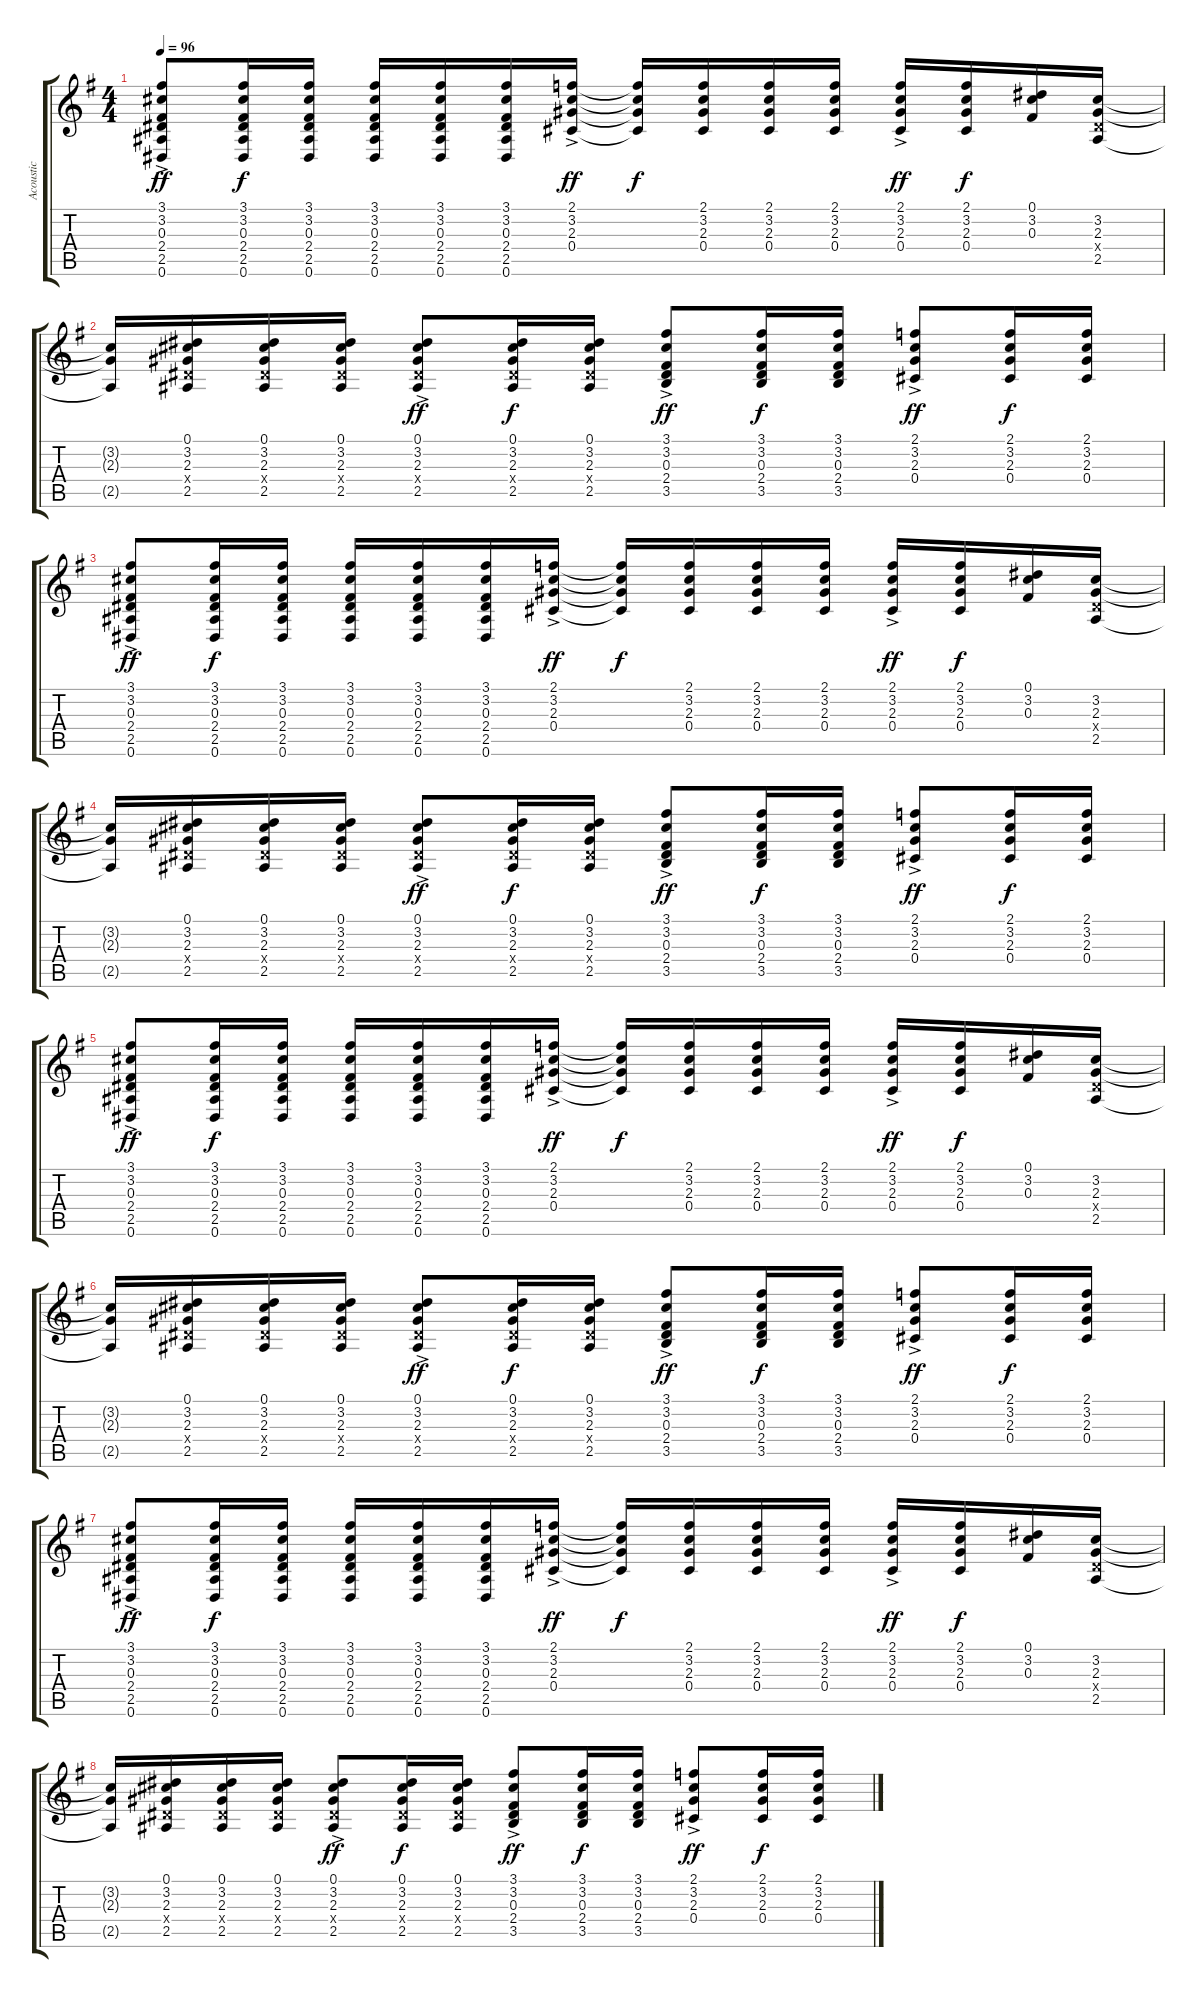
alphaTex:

\track ("Acoustic" "Acoustic") {instrument acousticguitarsteel}
\staff {score tabs}
\tuning (Eb4 Bb3 Gb3 Db3 Ab2 Eb2) {hide}
\ts (4 4)
\tempo 96
\clef g2
\ks g
(3.1{ac} 3.2{ac} 0.3{ac} 2.4{ac} 2.5{ac} 0.6{ac}).8{dy ff} (3.1 3.2 0.3 2.4 2.5 0.6).16{dy f} (3.1 3.2 0.3 2.4 2.5 0.6).16 (3.1 3.2 0.3 2.4 2.5 0.6).16 (3.1 3.2 0.3 2.4 2.5 0.6).16 (3.1 3.2 0.3 2.4 2.5 0.6).16 (2.1{ac} 3.2{ac} 2.3{ac} 0.4{ac}).16{dy ff} (2.1{t} 3.2{t} 2.3{t} 0.4{t}).16{dy f} (2.1 3.2 2.3 0.4).16 (2.1 3.2 2.3 0.4).16 (2.1 3.2 2.3 0.4).16 (2.1{ac} 3.2{ac} 2.3{ac} 0.4{ac}).16{dy ff} (2.1 3.2 2.3 0.4).16{dy f} (0.1 3.2 0.3).16 (3.2 2.3 2.4{x} 2.5).16 |
(3.2{t} 2.3{t} 2.5{t}).16 (0.1 3.2 2.3 2.4{x} 2.5).16 (0.1 3.2 2.3 2.4{x} 2.5).16 (0.1 3.2 2.3 2.4{x} 2.5).16 (0.1{ac} 3.2{ac} 2.3{ac} 2.4{ac x} 2.5{ac}).8{dy ff} (0.1 3.2 2.3 2.4{x} 2.5).16{dy f} (0.1 3.2 2.3 2.4{x} 2.5).16 (3.1{ac} 3.2{ac} 0.3{ac} 2.4{ac} 3.5{ac}).8{dy ff} (3.1 3.2 0.3 2.4 3.5).16{dy f} (3.1 3.2 0.3 2.4 3.5).16 (2.1{ac} 3.2{ac} 2.3{ac} 0.4{ac}).8{dy ff} (2.1 3.2 2.3 0.4).16{dy f} (2.1 3.2 2.3 0.4).16 |
(3.1{ac} 3.2{ac} 0.3{ac} 2.4{ac} 2.5{ac} 0.6{ac}).8{dy ff} (3.1 3.2 0.3 2.4 2.5 0.6).16{dy f} (3.1 3.2 0.3 2.4 2.5 0.6).16 (3.1 3.2 0.3 2.4 2.5 0.6).16 (3.1 3.2 0.3 2.4 2.5 0.6).16 (3.1 3.2 0.3 2.4 2.5 0.6).16 (2.1{ac} 3.2{ac} 2.3{ac} 0.4{ac}).16{dy ff} (2.1{t} 3.2{t} 2.3{t} 0.4{t}).16{dy f} (2.1 3.2 2.3 0.4).16 (2.1 3.2 2.3 0.4).16 (2.1 3.2 2.3 0.4).16 (2.1{ac} 3.2{ac} 2.3{ac} 0.4{ac}).16{dy ff} (2.1 3.2 2.3 0.4).16{dy f} (0.1 3.2 0.3).16 (3.2 2.3 2.4{x} 2.5).16 |
(3.2{t} 2.3{t} 2.5{t}).16 (0.1 3.2 2.3 2.4{x} 2.5).16 (0.1 3.2 2.3 2.4{x} 2.5).16 (0.1 3.2 2.3 2.4{x} 2.5).16 (0.1{ac} 3.2{ac} 2.3{ac} 2.4{ac x} 2.5{ac}).8{dy ff} (0.1 3.2 2.3 2.4{x} 2.5).16{dy f} (0.1 3.2 2.3 2.4{x} 2.5).16 (3.1{ac} 3.2{ac} 0.3{ac} 2.4{ac} 3.5{ac}).8{dy ff} (3.1 3.2 0.3 2.4 3.5).16{dy f} (3.1 3.2 0.3 2.4 3.5).16 (2.1{ac} 3.2{ac} 2.3{ac} 0.4{ac}).8{dy ff} (2.1 3.2 2.3 0.4).16{dy f} (2.1 3.2 2.3 0.4).16 |
(3.1{ac} 3.2{ac} 0.3{ac} 2.4{ac} 2.5{ac} 0.6{ac}).8{dy ff} (3.1 3.2 0.3 2.4 2.5 0.6).16{dy f} (3.1 3.2 0.3 2.4 2.5 0.6).16 (3.1 3.2 0.3 2.4 2.5 0.6).16 (3.1 3.2 0.3 2.4 2.5 0.6).16 (3.1 3.2 0.3 2.4 2.5 0.6).16 (2.1{ac} 3.2{ac} 2.3{ac} 0.4{ac}).16{dy ff} (2.1{t} 3.2{t} 2.3{t} 0.4{t}).16{dy f} (2.1 3.2 2.3 0.4).16 (2.1 3.2 2.3 0.4).16 (2.1 3.2 2.3 0.4).16 (2.1{ac} 3.2{ac} 2.3{ac} 0.4{ac}).16{dy ff} (2.1 3.2 2.3 0.4).16{dy f} (0.1 3.2 0.3).16 (3.2 2.3 2.4{x} 2.5).16 |
(3.2{t} 2.3{t} 2.5{t}).16 (0.1 3.2 2.3 2.4{x} 2.5).16 (0.1 3.2 2.3 2.4{x} 2.5).16 (0.1 3.2 2.3 2.4{x} 2.5).16 (0.1{ac} 3.2{ac} 2.3{ac} 2.4{ac x} 2.5{ac}).8{dy ff} (0.1 3.2 2.3 2.4{x} 2.5).16{dy f} (0.1 3.2 2.3 2.4{x} 2.5).16 (3.1{ac} 3.2{ac} 0.3{ac} 2.4{ac} 3.5{ac}).8{dy ff} (3.1 3.2 0.3 2.4 3.5).16{dy f} (3.1 3.2 0.3 2.4 3.5).16 (2.1{ac} 3.2{ac} 2.3{ac} 0.4{ac}).8{dy ff} (2.1 3.2 2.3 0.4).16{dy f} (2.1 3.2 2.3 0.4).16 |
(3.1{ac} 3.2{ac} 0.3{ac} 2.4{ac} 2.5{ac} 0.6{ac}).8{dy ff} (3.1 3.2 0.3 2.4 2.5 0.6).16{dy f} (3.1 3.2 0.3 2.4 2.5 0.6).16 (3.1 3.2 0.3 2.4 2.5 0.6).16 (3.1 3.2 0.3 2.4 2.5 0.6).16 (3.1 3.2 0.3 2.4 2.5 0.6).16 (2.1{ac} 3.2{ac} 2.3{ac} 0.4{ac}).16{dy ff} (2.1{t} 3.2{t} 2.3{t} 0.4{t}).16{dy f} (2.1 3.2 2.3 0.4).16 (2.1 3.2 2.3 0.4).16 (2.1 3.2 2.3 0.4).16 (2.1{ac} 3.2{ac} 2.3{ac} 0.4{ac}).16{dy ff} (2.1 3.2 2.3 0.4).16{dy f} (0.1 3.2 0.3).16 (3.2 2.3 2.4{x} 2.5).16 |
(3.2{t} 2.3{t} 2.5{t}).16 (0.1 3.2 2.3 2.4{x} 2.5).16 (0.1 3.2 2.3 2.4{x} 2.5).16 (0.1 3.2 2.3 2.4{x} 2.5).16 (0.1{ac} 3.2{ac} 2.3{ac} 2.4{ac x} 2.5{ac}).8{dy ff} (0.1 3.2 2.3 2.4{x} 2.5).16{dy f} (0.1 3.2 2.3 2.4{x} 2.5).16 (3.1{ac} 3.2{ac} 0.3{ac} 2.4{ac} 3.5{ac}).8{dy ff} (3.1 3.2 0.3 2.4 3.5).16{dy f} (3.1 3.2 0.3 2.4 3.5).16 (2.1{ac} 3.2{ac} 2.3{ac} 0.4{ac}).8{dy ff} (2.1 3.2 2.3 0.4).16{dy f} (2.1 3.2 2.3 0.4).16
